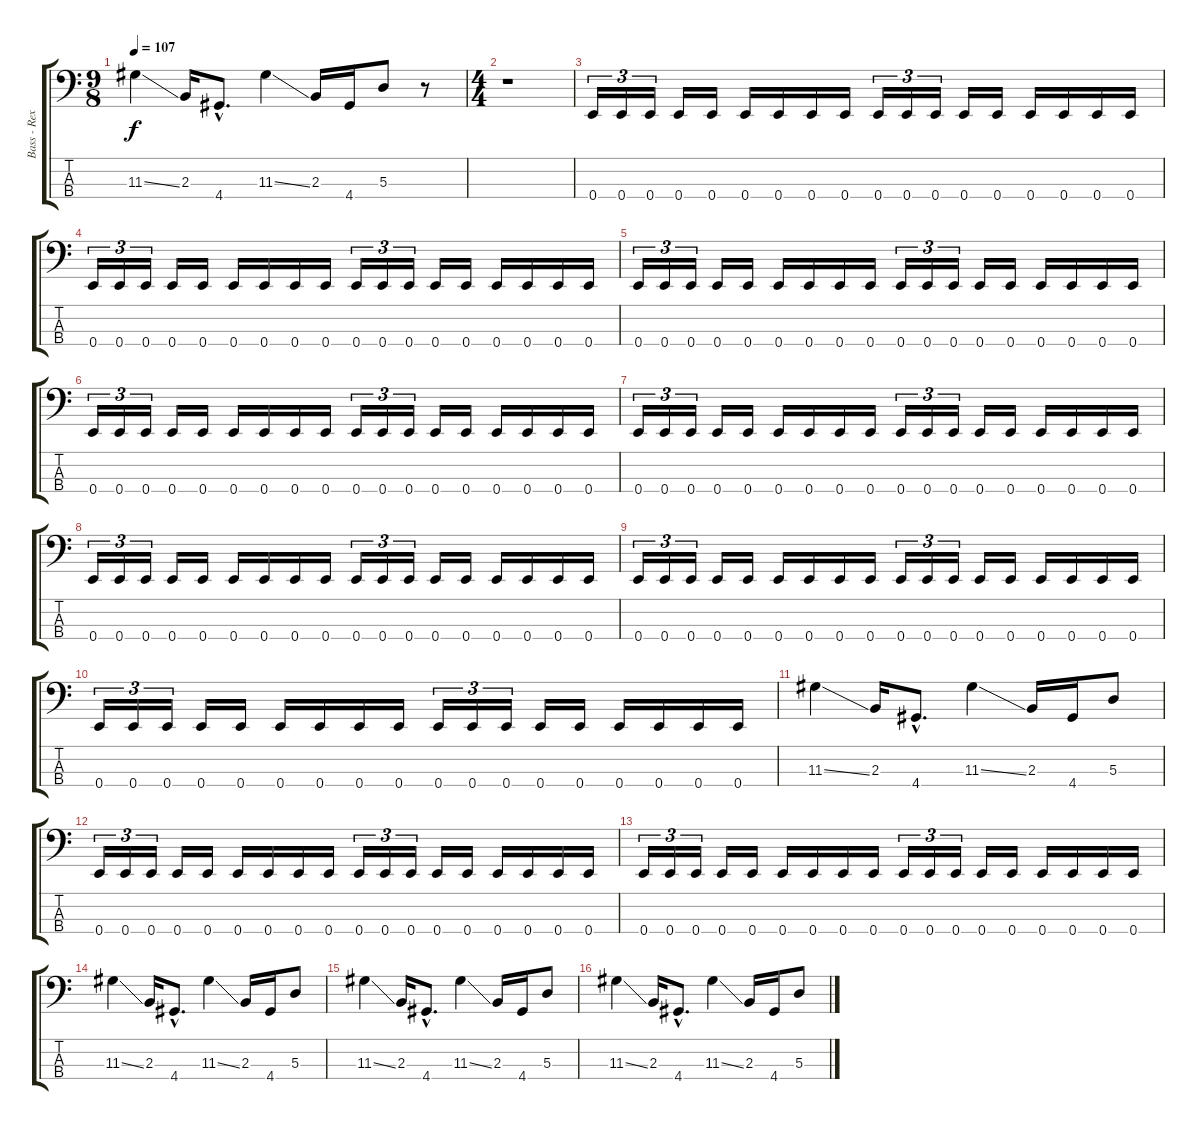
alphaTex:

\track ("Bass - Rex" "Bass - Rex") {instrument electricbasspick}
\staff {score tabs}
\tuning (G2 D2 A1 E1) {hide}
\ts (9 8)
\tempo 107
\clef f4
\ks c
11.3{ss}.4{dy f} 2.3.16 4.4{hac}.8{d} 11.3{ss}.4 2.3.16 4.4.16 5.3.8 r.8 |
\ts (4 4)
r.1 |
0.4.16{tu (3 2)} 0.4.16{tu (3 2)} 0.4.16{tu (3 2)} 0.4.16 0.4.16 0.4.16 0.4.16 0.4.16 0.4.16 0.4.16{tu (3 2)} 0.4.16{tu (3 2)} 0.4.16{tu (3 2)} 0.4.16 0.4.16 0.4.16 0.4.16 0.4.16 0.4.16 |
0.4.16{tu (3 2)} 0.4.16{tu (3 2)} 0.4.16{tu (3 2)} 0.4.16 0.4.16 0.4.16 0.4.16 0.4.16 0.4.16 0.4.16{tu (3 2)} 0.4.16{tu (3 2)} 0.4.16{tu (3 2)} 0.4.16 0.4.16 0.4.16 0.4.16 0.4.16 0.4.16 |
0.4.16{tu (3 2)} 0.4.16{tu (3 2)} 0.4.16{tu (3 2)} 0.4.16 0.4.16 0.4.16 0.4.16 0.4.16 0.4.16 0.4.16{tu (3 2)} 0.4.16{tu (3 2)} 0.4.16{tu (3 2)} 0.4.16 0.4.16 0.4.16 0.4.16 0.4.16 0.4.16 |
0.4.16{tu (3 2)} 0.4.16{tu (3 2)} 0.4.16{tu (3 2)} 0.4.16 0.4.16 0.4.16 0.4.16 0.4.16 0.4.16 0.4.16{tu (3 2)} 0.4.16{tu (3 2)} 0.4.16{tu (3 2)} 0.4.16 0.4.16 0.4.16 0.4.16 0.4.16 0.4.16 |
0.4.16{tu (3 2)} 0.4.16{tu (3 2)} 0.4.16{tu (3 2)} 0.4.16 0.4.16 0.4.16 0.4.16 0.4.16 0.4.16 0.4.16{tu (3 2)} 0.4.16{tu (3 2)} 0.4.16{tu (3 2)} 0.4.16 0.4.16 0.4.16 0.4.16 0.4.16 0.4.16 |
0.4.16{tu (3 2)} 0.4.16{tu (3 2)} 0.4.16{tu (3 2)} 0.4.16 0.4.16 0.4.16 0.4.16 0.4.16 0.4.16 0.4.16{tu (3 2)} 0.4.16{tu (3 2)} 0.4.16{tu (3 2)} 0.4.16 0.4.16 0.4.16 0.4.16 0.4.16 0.4.16 |
0.4.16{tu (3 2)} 0.4.16{tu (3 2)} 0.4.16{tu (3 2)} 0.4.16 0.4.16 0.4.16 0.4.16 0.4.16 0.4.16 0.4.16{tu (3 2)} 0.4.16{tu (3 2)} 0.4.16{tu (3 2)} 0.4.16 0.4.16 0.4.16 0.4.16 0.4.16 0.4.16 |
0.4.16{tu (3 2)} 0.4.16{tu (3 2)} 0.4.16{tu (3 2)} 0.4.16 0.4.16 0.4.16 0.4.16 0.4.16 0.4.16 0.4.16{tu (3 2)} 0.4.16{tu (3 2)} 0.4.16{tu (3 2)} 0.4.16 0.4.16 0.4.16 0.4.16 0.4.16 0.4.16 |
11.3{ss}.4 2.3.16 4.4{hac}.8{d} 11.3{ss}.4 2.3.16 4.4.16 5.3.8 |
0.4.16{tu (3 2)} 0.4.16{tu (3 2)} 0.4.16{tu (3 2)} 0.4.16 0.4.16 0.4.16 0.4.16 0.4.16 0.4.16 0.4.16{tu (3 2)} 0.4.16{tu (3 2)} 0.4.16{tu (3 2)} 0.4.16 0.4.16 0.4.16 0.4.16 0.4.16 0.4.16 |
0.4.16{tu (3 2)} 0.4.16{tu (3 2)} 0.4.16{tu (3 2)} 0.4.16 0.4.16 0.4.16 0.4.16 0.4.16 0.4.16 0.4.16{tu (3 2)} 0.4.16{tu (3 2)} 0.4.16{tu (3 2)} 0.4.16 0.4.16 0.4.16 0.4.16 0.4.16 0.4.16 |
11.3{ss}.4 2.3.16 4.4{hac}.8{d} 11.3{ss}.4 2.3.16 4.4.16 5.3.8 |
11.3{ss}.4 2.3.16 4.4{hac}.8{d} 11.3{ss}.4 2.3.16 4.4.16 5.3.8 |
11.3{ss}.4 2.3.16 4.4{hac}.8{d} 11.3{ss}.4 2.3.16 4.4.16 5.3.8
